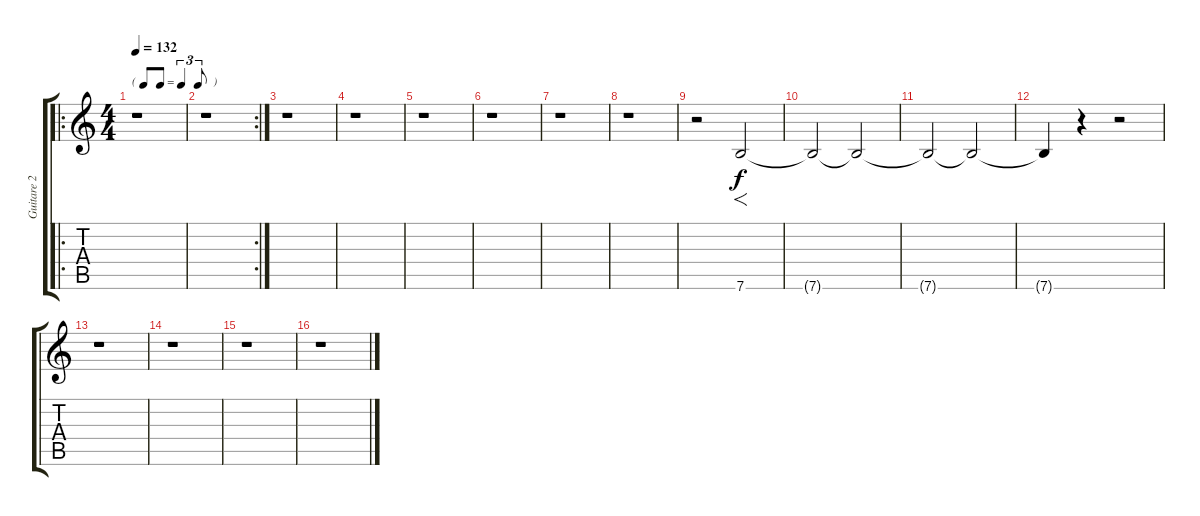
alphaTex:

\track ("Guitare 2" "Guitare 2") {instrument overdrivenguitar}
\staff {score tabs}
\tuning (E4 B3 G3 D3 A2 E2) {hide}
\ro
\ts (4 4)
\tf triplet8th
\tempo 132
\clef g2
\ks c
r.1{dy f instrument overdrivenguitar} |
\rc 2
r.1 |
r.1 |
r.1 |
r.1 |
r.1 |
r.1 |
r.1 |
r.2 7.6.2{f} |
7.6{t}.2 7.6{t}.2 |
7.6{t}.2 7.6{t}.2 |
7.6{t}.4 r.4 r.2 |
r.1 |
r.1 |
r.1 |
r.1
